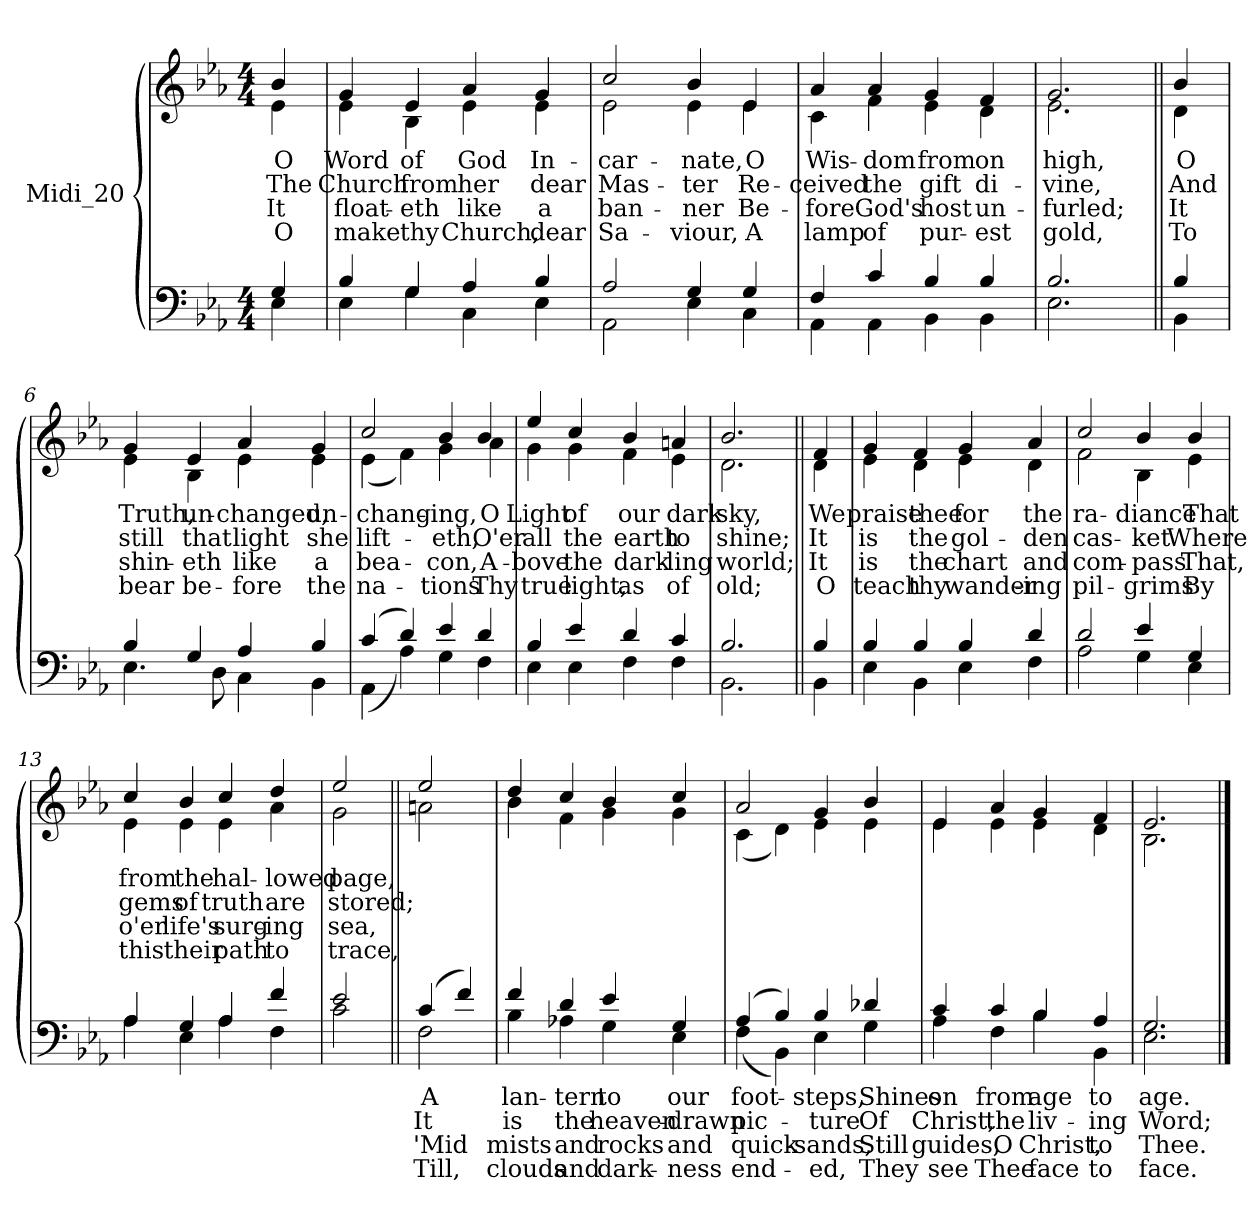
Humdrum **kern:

**kern	**text	**text	**text	**text	**kern	**text	**text	**text	**text
*part2	*part2	*part2	*part2	*part2	*part1	*part1	*part1	*part1	*part1
*staff2	*staff2	*staff2	*staff2	*staff2	*staff1	*staff1	*staff1	*staff1	*staff1
*I"Midi_20	*	*	*	*	*I"Midi_20	*	*	*	*
*clefF4	*	*	*	*	*clefG2	*	*	*	*
*k[b-e-a-]	*	*	*	*	*k[b-e-a-]	*	*	*	*
*E-:	*	*	*	*	*E-:	*	*	*	*
*M4/4	*	*	*	*	*M4/4	*	*	*	*
=	=	=	=	=	=	=	=	=	=
*^	*	*	*	*	*	*	*	*	*
!	!	!	!	!	!	!LO:TX:a:t=Chebar (7 6. 7 6. D.)	!	!	!	!
!	!	!	!	!	!	!LO:TX:a:cj:t=Henry Smart\n(1813-1879)	!	!	!	!
!	!	!	!	!	!	!LO:TX:a:cj:t=William Walsham How\n(1823-97)	!	!	!	!
!	!	!	!	!	!	!LO:TX:a:cj:t=O Word of God Incarnate	!	!	!	!
!	!	!	!	!	!	!	!LO:LY:b	!LO:LY:b	!LO:LY:b	!LO:LY:b
*	*	*	*	*	*	*^	*	*	*	*
4G/	4E-\	.	.	.	.	4b-/	4e-\	O	The	It	O
=1	=1	=1	=1	=1	=1	=1	=1	=1	=1	=1	=1
!	!	!	!	!	!	!	!	!LO:LY:b	!LO:LY:b	!LO:LY:b	!LO:LY:b
4B-/	4E-\	.	.	.	.	4g/	4e-\	Word	Church	float-	-make
!	!	!	!	!	!	!	!	!LO:LY:b	!LO:LY:b	!LO:LY:b	!LO:LY:b
4G/	4G\	.	.	.	.	4e-/	4B-\	of	from	eth	thy
!	!	!	!	!	!	!	!	!LO:LY:b	!LO:LY:b	!LO:LY:b	!LO:LY:b
4A-/	4C\	.	.	.	.	4a-/	4e-\	God	her	like	Church,
!	!	!	!	!	!	!	!	!LO:LY:b	!LO:LY:b	!LO:LY:b	!LO:LY:b
4B-/	4E-\	.	.	.	.	4g/	4e-\	In-	-dear	a	dear
=2	=2	=2	=2	=2	=2	=2	=2	=2	=2	=2	=2
!	!	!	!	!	!	!	!	!LO:LY:b	!LO:LY:b	!LO:LY:b	!LO:LY:b
2A-/	2AA-\	.	.	.	.	2cc/	2e-\	car-	-Mas-	-ban-	-Sa-
!	!	!	!	!	!	!	!	!LO:LY:b	!LO:LY:b	!LO:LY:b	!LO:LY:b
4G/	4E-\	.	.	.	.	4b-/	4e-\	-nate,	ter	ner	viour,
!	!	!	!	!	!	!	!	!LO:LY:b	!LO:LY:b	!LO:LY:b	!LO:LY:b
4G/	4C\	.	.	.	.	4e-/	4e-\	O	Re-	-Be-	-A
=3	=3	=3	=3	=3	=3	=3	=3	=3	=3	=3	=3
!	!	!	!	!	!	!	!	!LO:LY:b	!LO:LY:b	!LO:LY:b	!LO:LY:b
4F/	4AA-\	.	.	.	.	4a-/	4c\	Wis-	-ceived	fore	lamp
!	!	!	!	!	!	!	!	!LO:LY:b	!LO:LY:b	!LO:LY:b	!LO:LY:b
4c/	4AA-\	.	.	.	.	4a-/	4f\	dom	the	God's	of
!	!	!	!	!	!	!	!	!LO:LY:b	!LO:LY:b	!LO:LY:b	!LO:LY:b
4B-/	4BB-\	.	.	.	.	4g/	4e-\	from	gift	host	pur-
!	!	!	!	!	!	!	!	!LO:LY:b	!LO:LY:b	!LO:LY:b	!LO:LY:b
4B-/	4BB-\	.	.	.	.	4f/	4d\	-on	di-	-un-	-est
=4	=4	=4	=4	=4	=4	=4	=4	=4	=4	=4	=4
!	!	!	!	!	!	!	!	!LO:LY:b	!LO:LY:b	!LO:LY:b	!LO:LY:b
2.B-/	2.E-\	.	.	.	.	2.g/	2.e-\	high,	vine,	furled;	gold,
!!LO:LB:g=z	!!
=5||	=5||	=5||	=5||	=5||	=5||	=5||	=5||	=5||	=5||	=5||	=5||
!	!	!	!	!	!	!	!	!LO:LY:b	!LO:LY:b	!LO:LY:b	!LO:LY:b
4B-/	4BB-\	.	.	.	.	4b-/	4d\	O	And	It	To
=6	=6	=6	=6	=6	=6	=6	=6	=6	=6	=6	=6
!	!	!	!	!	!	!	!	!LO:LY:b	!LO:LY:b	!LO:LY:b	!LO:LY:b
4B-/	4.E-\	.	.	.	.	4g/	4e-\	Truth,	still	shin-	-bear
!	!	!	!	!	!	!	!	!LO:LY:b	!LO:LY:b	!LO:LY:b	!LO:LY:b
4G/	.	.	.	.	.	4e-/	4B-\	un-	-that	eth	be-
.	8D\	.	.	.	.	.	.	.	.	.	.
!	!	!	!	!	!	!	!	!LO:LY:b	!LO:LY:b	!LO:LY:b	!LO:LY:b
4A-/	4C\	.	.	.	.	4a-/	4e-\	-changed,	light	like	fore
!	!	!	!	!	!	!	!	!LO:LY:b	!LO:LY:b	!LO:LY:b	!LO:LY:b
4B-/	4BB-\	.	.	.	.	4g/	4e-\	un-	-she	a	the
=7	=7	=7	=7	=7	=7	=7	=7	=7	=7	=7	=7
!	!	!	!	!	!	!	!	!LO:LY:b	!LO:LY:b	!LO:LY:b	!LO:LY:b
(>4c/	(4AA-\	.	.	.	.	2cc/	(<4e-\	chang-	lift-	bea-	na-
4d/)	4A-\)	.	.	.	.	.	4f\)	.	.	.	.
!	!	!	!	!	!	!	!	!LO:LY:b	!LO:LY:b	!LO:LY:b	!LO:LY:b
4e-/	4G\	.	.	.	.	4b-/	4g\	ing,	eth,	con,	tions
!	!	!	!	!	!	!	!	!LO:LY:b	!LO:LY:b	!LO:LY:b	!LO:LY:b
4d/	4F\	.	.	.	.	4b-/	4a-\	O	O'er	A-	-Thy
=8	=8	=8	=8	=8	=8	=8	=8	=8	=8	=8	=8
!	!	!	!	!	!	!	!	!LO:LY:b	!LO:LY:b	!LO:LY:b	!LO:LY:b
4B-/	4E-\	.	.	.	.	4ee-/	4g\	Light	all	bove	true
!	!	!	!	!	!	!	!	!LO:LY:b	!LO:LY:b	!LO:LY:b	!LO:LY:b
4e-/	4E-\	.	.	.	.	4cc/	4g\	of	the	the	light,
!	!	!	!	!	!	!	!	!LO:LY:b	!LO:LY:b	!LO:LY:b	!LO:LY:b
4d/	4F\	.	.	.	.	4b-/	4f\	our	earth	dark-	-as
!	!	!	!	!	!	!	!	!LO:LY:b	!LO:LY:b	!LO:LY:b	!LO:LY:b
4c/	4F\	.	.	.	.	4an/	4e-\	dark	to	ling	of
=9	=9	=9	=9	=9	=9	=9	=9	=9	=9	=9	=9
!	!	!	!	!	!	!	!	!LO:LY:b	!LO:LY:b	!LO:LY:b	!LO:LY:b
2.B-/	2.BB-\	.	.	.	.	2.b-/	2.d\	sky,	shine;	world;	old;
!!LO:LB:g=z	!!
=10||	=10||	=10||	=10||	=10||	=10||	=10||	=10||	=10||	=10||	=10||	=10||
!	!	!	!	!	!	!	!	!LO:LY:b	!LO:LY:b	!LO:LY:b	!LO:LY:b
4B-/	4BB-\	.	.	.	.	4f/	4d\	We	It	It	O
=11	=11	=11	=11	=11	=11	=11	=11	=11	=11	=11	=11
!	!	!	!	!	!	!	!	!LO:LY:b	!LO:LY:b	!LO:LY:b	!LO:LY:b
4B-/	4E-\	.	.	.	.	4g/	4e-\	praise	is	is	teach
!	!	!	!	!	!	!	!	!LO:LY:b	!LO:LY:b	!LO:LY:b	!LO:LY:b
4B-/	4BB-\	.	.	.	.	4f/	4d\	thee	the	the	thy
!	!	!	!	!	!	!	!	!LO:LY:b	!LO:LY:b	!LO:LY:b	!LO:LY:b
4B-/	4E-\	.	.	.	.	4g/	4e-\	for	gol-	-chart	wander-
!	!	!	!	!	!	!	!	!LO:LY:b	!LO:LY:b	!LO:LY:b	!LO:LY:b
4d/	4F\	.	.	.	.	4a-/	4d\	-the	den	and	ing
=12	=12	=12	=12	=12	=12	=12	=12	=12	=12	=12	=12
!	!	!	!	!	!	!	!	!LO:LY:b	!LO:LY:b	!LO:LY:b	!LO:LY:b
2d/	2A-\	.	.	.	.	2cc/	2f\	ra-	-cas-	-com-	-pil-
!	!	!	!	!	!	!	!	!LO:LY:b	!LO:LY:b	!LO:LY:b	!LO:LY:b
4e-/	4G\	.	.	.	.	4b-/	4B-\	-diance	ket	pass	grims
!	!	!	!	!	!	!	!	!LO:LY:b	!LO:LY:b	!LO:LY:b	!LO:LY:b
4G/	4E-\	.	.	.	.	4b-/	4e-\	That	Where	That,	By
=13	=13	=13	=13	=13	=13	=13	=13	=13	=13	=13	=13
!	!	!	!	!	!	!	!	!LO:LY:b	!LO:LY:b	!LO:LY:b	!LO:LY:b
4A-/	4A-\	.	.	.	.	4cc/	4e-\	from	gems	o'er	this
!	!	!	!	!	!	!	!	!LO:LY:b	!LO:LY:b	!LO:LY:b	!LO:LY:b
4G/	4E-\	.	.	.	.	4b-/	4e-\	the	of	life's	their
!	!	!	!	!	!	!	!	!LO:LY:b	!LO:LY:b	!LO:LY:b	!LO:LY:b
4A-/	4A-\	.	.	.	.	4cc/	4e-\	hal-	-truth	surg-	-path
!	!	!	!	!	!	!	!	!LO:LY:b	!LO:LY:b	!LO:LY:b	!LO:LY:b
4f/	4F\	.	.	.	.	4dd/	4a-\	lowed	are	ing	to
=14	=14	=14	=14	=14	=14	=14	=14	=14	=14	=14	=14
!	!	!	!	!	!	!	!	!LO:LY:b	!LO:LY:b	!LO:LY:b	!LO:LY:b
2e-/	2c\	.	.	.	.	2ee-/	2g\	page,	stored;	sea,	trace,
!!LO:LB:g=z	!!
=15||	=15||	=15||	=15||	=15||	=15||	=15||	=15||	=15||	=15||	=15||	=15||
!	!	!LO:LY:a	!LO:LY:a	!LO:LY:a	!LO:LY:a	!	!	!	!	!	!
(>4c/	2F\	A	It	'Mid	Till,	2ee-/	2an\	.	.	.	.
4f/)	.	.	.	.	.	.	.	.	.	.	.
=16	=16	=16	=16	=16	=16	=16	=16	=16	=16	=16	=16
!	!	!LO:LY:a	!LO:LY:a	!LO:LY:a	!LO:LY:a	!	!	!	!	!	!
4f/	4B-\	lan-	-is	mists	clouds	4dd/	4b-\	.	.	.	.
!	!	!LO:LY:a	!LO:LY:a	!LO:LY:a	!LO:LY:a	!	!	!	!	!	!
4d/	4A-X\	tern	the	and	and	4cc/	4f\	.	.	.	.
!	!	!LO:LY:a	!LO:LY:a	!LO:LY:a	!LO:LY:a	!	!	!	!	!	!
4e-/	4G\	to	heaven-	-rocks	dark-	4b-/	4g\	.	.	.	.
!	!	!LO:LY:a	!LO:LY:a	!LO:LY:a	!LO:LY:a	!	!	!	!	!	!
4G/	4E-\	-our	drawn	and	ness	4cc/	4g\	.	.	.	.
=17	=17	=17	=17	=17	=17	=17	=17	=17	=17	=17	=17
!	!	!LO:LY:a	!LO:LY:a	!LO:LY:a	!LO:LY:a	!	!	!	!	!	!
(>4A-/	(<4F\	foot-	pic-	quick-	end-	2a-/	(<4c\	.	.	.	.
4B-/)	4BB-\)	.	.	.	.	.	4d\)	.	.	.	.
!	!	!LO:LY:a	!LO:LY:a	!LO:LY:a	!LO:LY:a	!	!	!	!	!	!
4B-/	4E-\	steps,	ture	sands,	ed,	4g/	4e-\	.	.	.	.
!	!	!LO:LY:a	!LO:LY:a	!LO:LY:a	!LO:LY:a	!	!	!	!	!	!
4d-X/	4G\	Shines	Of	Still	They	4b-/	4e-\	.	.	.	.
=18	=18	=18	=18	=18	=18	=18	=18	=18	=18	=18	=18
!	!	!LO:LY:a	!LO:LY:a	!LO:LY:a	!LO:LY:a	!	!	!	!	!	!
4c/	4A-\	on	Christ,	guides,	see	4e-/	4e-\	.	.	.	.
!	!	!LO:LY:a	!LO:LY:a	!LO:LY:a	!LO:LY:a	!	!	!	!	!	!
4c/	4F\	from	the	O	Thee	4a-/	4e-\	.	.	.	.
!	!	!LO:LY:a	!LO:LY:a	!LO:LY:a	!LO:LY:a	!	!	!	!	!	!
4B-/	4B-\	age	liv-	-Christ,	face	4g/	4e-\	.	.	.	.
!	!	!LO:LY:a	!LO:LY:a	!LO:LY:a	!LO:LY:a	!	!	!	!	!	!
4A-/	4BB-\	to	ing	to	to	4f/	4d\	.	.	.	.
=19	=19	=19	=19	=19	=19	=19	=19	=19	=19	=19	=19
!	!	!LO:LY:a	!LO:LY:a	!LO:LY:a	!LO:LY:a	!	!	!	!	!	!
2.G/	2.E-\	age.	Word;	Thee.	face.	2.e-/	2.B-\	.	.	.	.
*v	*v	*	*	*	*	*	*	*	*	*	*
*	*	*	*	*	*v	*v	*	*	*	*
==	==	==	==	==	==	==	==	==	==
*-	*-	*-	*-	*-	*-	*-	*-	*-	*-
